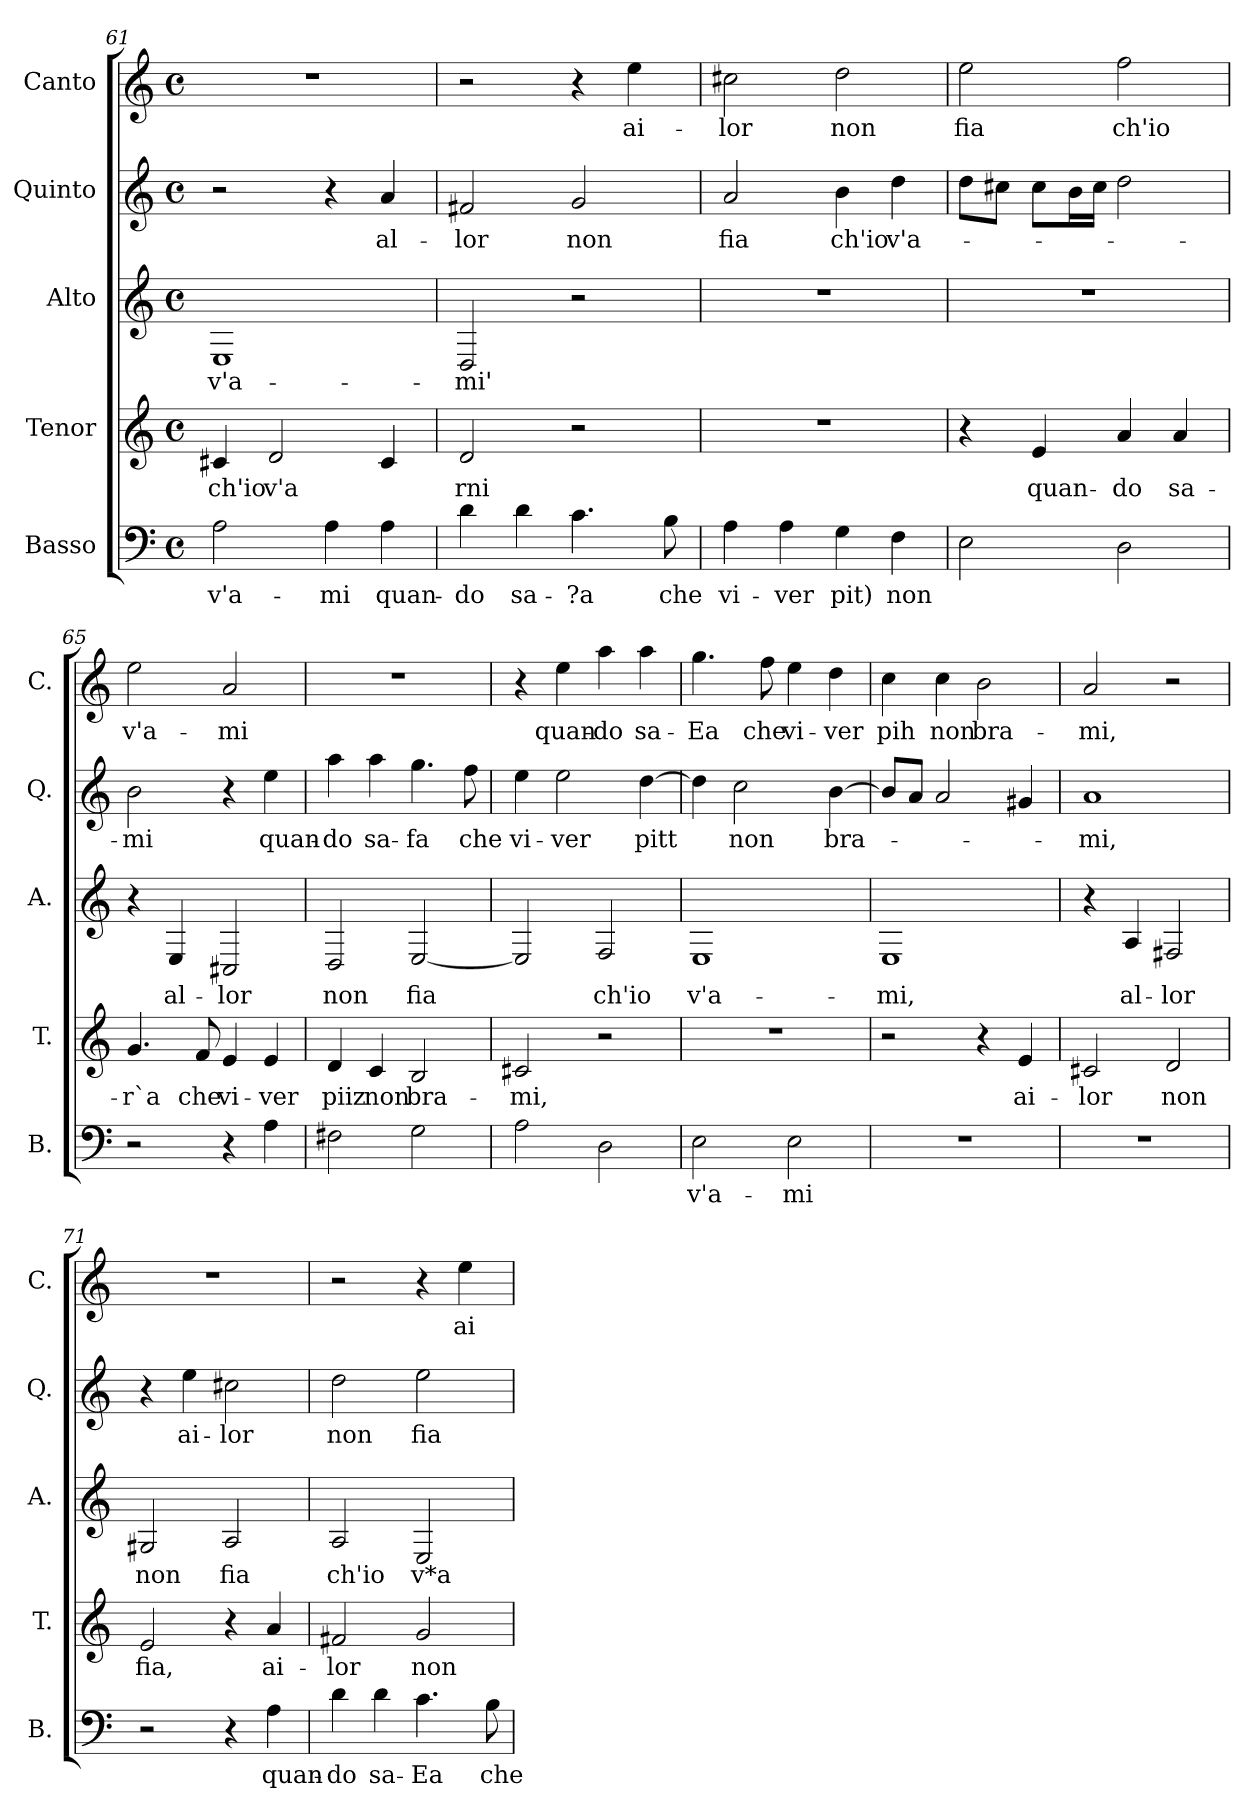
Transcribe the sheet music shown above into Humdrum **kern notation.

**kern	**text	**kern	**text	**kern	**text	**kern	**text	**kern	**text
*part5	*part5	*part4	*part4	*part3	*part3	*part2	*part2	*part1	*part1
*staff5	*staff5	*staff4	*staff4	*staff3	*staff3	*staff2	*staff2	*staff1	*staff1
*I"Basso	*	*I"Tenor	*	*I"Alto	*	*I"Quinto	*	*I"Canto	*
*I'B.	*	*I'T.	*	*I'A.	*	*I'Q.	*	*I'C.	*
!!LO:PB:g=z
*clefF4	*	*clefG2	*	*clefG2	*	*clefG2	*	*clefG2	*
*k[]	*	*k[]	*	*k[]	*	*k[]	*	*k[]	*
*M4/4	*	*M4/4	*	*M4/4	*	*M4/4	*	*M4/4	*
*met(c)	*	*met(c)	*	*met(c)	*	*met(c)	*	*met(c)	*
=61	=61	=61	=61	=61	=61	=61	=61	=61	=61
!	!LO:LY:b	!	!LO:LY:b	!	!LO:LY:b	!	!	!	!
2A\	-v'a-	4c#X/	-ch'io	1E	-v'a-	2r	.	1r	.
!	!	!	!LO:LY:b	!	!	!	!	!	!
.	.	2d/	-v'a	.	.	.	.	.	.
!	!LO:LY:b	!	!	!	!	!	!	!	!
4A\	-mi	.	.	.	.	4r	.	.	.
!	!LO:LY:b	!	!	!	!	!	!LO:LY:b	!	!
4A\	-quan-	4c#/	.	.	.	4a/	-al-	.	.
=62	=62	=62	=62	=62	=62	=62	=62	=62	=62
!	!LO:LY:b	!	!LO:LY:b	!	!LO:LY:b	!	!LO:LY:b	!	!
4d\	-do	2d/	-rni	2D/	-mi'	2f#X/	-lor	2r	.
!	!LO:LY:b	!	!	!	!	!	!	!	!
4d\	-sa-	.	.	.	.	.	.	.	.
!	!LO:LY:b	!	!	!	!	!	!LO:LY:b	!	!
4.c\	-?a	2r	.	2r	.	2g/	-non	4r	.
!	!	!	!	!	!	!	!	!	!LO:LY:b
.	.	.	.	.	.	.	.	4ee\	-ai-
!	!LO:LY:b	!	!	!	!	!	!	!	!
8B\	-che	.	.	.	.	.	.	.	.
=63	=63	=63	=63	=63	=63	=63	=63	=63	=63
!	!LO:LY:b	!	!	!	!	!	!LO:LY:b	!	!LO:LY:b
4A\	-vi-	1r	.	1r	.	2a/	-fia	2cc#X\	-lor
!	!LO:LY:b	!	!	!	!	!	!	!	!
4A\	-ver	.	.	.	.	.	.	.	.
!	!LO:LY:b	!	!	!	!	!	!LO:LY:b	!	!LO:LY:b
4G\	-pit)	.	.	.	.	4b\	-ch'io	2dd\	-non
!	!LO:LY:b	!	!	!	!	!	!LO:LY:b	!	!
4F\	-non	.	.	.	.	4dd\	-v'a-	.	.
=64	=64	=64	=64	=64	=64	=64	=64	=64	=64
!	!	!	!	!	!	!	!	!	!LO:LY:b
2E\	.	4r	.	1r	.	8dd\L	.	2ee\	-fia
.	.	.	.	.	.	8cc#X\J	.	.	.
!	!	!	!LO:LY:b	!	!	!	!	!	!
.	.	4e/	-quan-	.	.	8cc#\L	.	.	.
.	.	.	.	.	.	16b\L	.	.	.
.	.	.	.	.	.	16cc#\JJ	.	.	.
!	!	!	!LO:LY:b	!	!	!	!	!	!LO:LY:b
2D\	.	4a/	-do	.	.	2dd\	.	2ff\	-ch'io
!	!	!	!LO:LY:b	!	!	!	!	!	!
.	.	4a/	-sa-	.	.	.	.	.	.
=65	=65	=65	=65	=65	=65	=65	=65	=65	=65
!	!	!	!LO:LY:b	!	!	!	!LO:LY:b	!	!LO:LY:b
2r	.	4.g/	-r`a	4r	.	2b\	-mi	2ee\	-v'a-
!	!	!	!	!	!LO:LY:b	!	!	!	!
.	.	.	.	4E/	-al-	.	.	.	.
!	!	!	!LO:LY:b	!	!	!	!	!	!
.	.	8f/	-che	.	.	.	.	.	.
!	!	!	!LO:LY:b	!	!LO:LY:b	!	!	!	!LO:LY:b
4r	.	4e/	-vi-	2C#X/	-lor	4r	.	2a/	-mi
!	!	!	!LO:LY:b	!	!	!	!LO:LY:b	!	!
4A\	.	4e/	-ver	.	.	4ee\	-quan-	.	.
=66	=66	=66	=66	=66	=66	=66	=66	=66	=66
!	!	!	!LO:LY:b	!	!LO:LY:b	!	!LO:LY:b	!	!
2F#X\	.	4d/	-piiz	2D/	-non	4aa\	-do	1r	.
!	!	!	!LO:LY:b	!	!	!	!LO:LY:b	!	!
.	.	4c/	-non	.	.	4aa\	-sa-	.	.
!	!	!	!LO:LY:b	!	!LO:LY:b	!	!LO:LY:b	!	!
2G\	.	2B/	-bra-	[2E/	-fia	4.gg\	-fa	.	.
!	!	!	!	!	!	!	!LO:LY:b	!	!
.	.	.	.	.	.	8ff\	-che	.	.
!!LO:LB:g=z
=67	=67	=67	=67	=67	=67	=67	=67	=67	=67
!	!	!	!LO:LY:b	!	!	!	!LO:LY:b	!	!
2A\	.	2c#X/	-mi,	2E/]	.	4ee\	-vi-	4r	.
!	!	!	!	!	!	!	!LO:LY:b	!	!LO:LY:b
.	.	.	.	.	.	2ee\	-ver	4ee\	-quan-
!	!	!	!	!	!LO:LY:b	!	!	!	!LO:LY:b
2D\	.	2r	.	2F/	-ch'io	.	.	4aa\	-do
!	!	!	!	!	!	!	!LO:LY:b	!	!LO:LY:b
.	.	.	.	.	.	[4dd\	-pitt	4aa\	-sa-
=68	=68	=68	=68	=68	=68	=68	=68	=68	=68
!	!LO:LY:b	!	!	!	!LO:LY:b	!	!	!	!LO:LY:b
2E\	-v'a-	1r	.	1E	-v'a-	4dd\]	.	4.gg\	-Ea
!	!	!	!	!	!	!	!LO:LY:b	!	!
.	.	.	.	.	.	2cc\	-non	.	.
!	!	!	!	!	!	!	!	!	!LO:LY:b
.	.	.	.	.	.	.	.	8ff\	-che
!	!LO:LY:b	!	!	!	!	!	!	!	!LO:LY:b
2E\	-mi	.	.	.	.	.	.	4ee\	-vi-
!	!	!	!	!	!	!	!LO:LY:b	!	!LO:LY:b
.	.	.	.	.	.	[4b\	-bra-	4dd\	-ver
=69	=69	=69	=69	=69	=69	=69	=69	=69	=69
!	!	!	!	!	!LO:LY:b	!	!	!	!LO:LY:b
1r	.	2r	.	1E	-mi,	8b/L]	.	4cc\	-pih
.	.	.	.	.	.	8a/J	.	.	.
!	!	!	!	!	!	!	!	!	!LO:LY:b
.	.	.	.	.	.	2a/	.	4cc\	-non
!	!	!	!	!	!	!	!	!	!LO:LY:b
.	.	4r	.	.	.	.	.	2b\	-bra-
!	!	!	!LO:LY:b	!	!	!	!	!	!
.	.	4e/	-ai-	.	.	4g#X/	.	.	.
=70	=70	=70	=70	=70	=70	=70	=70	=70	=70
!	!	!	!LO:LY:b	!	!	!	!LO:LY:b	!	!LO:LY:b
1r	.	2c#X/	-lor	4r	.	1a	-mi,	2a/	-mi,
!	!	!	!	!	!LO:LY:b	!	!	!	!
.	.	.	.	4A/	-al-	.	.	.	.
!	!	!	!LO:LY:b	!	!LO:LY:b	!	!	!	!
.	.	2d/	-non	2F#X/	-lor	.	.	2r	.
=71	=71	=71	=71	=71	=71	=71	=71	=71	=71
!	!	!	!LO:LY:b	!	!LO:LY:b	!	!	!	!
2r	.	2e/	-fia,	2G#X/	-non	4r	.	1r	.
!	!	!	!	!	!	!	!LO:LY:b	!	!
.	.	.	.	.	.	4ee\	-ai-	.	.
!	!	!	!	!	!LO:LY:b	!	!LO:LY:b	!	!
4r	.	4r	.	2A/	-fia	2cc#X\	-lor	.	.
!	!LO:LY:b	!	!LO:LY:b	!	!	!	!	!	!
4A\	-quan-	4a/	-ai-	.	.	.	.	.	.
=72	=72	=72	=72	=72	=72	=72	=72	=72	=72
!	!LO:LY:b	!	!LO:LY:b	!	!LO:LY:b	!	!LO:LY:b	!	!
4d\	-do	2f#X/	-lor	2A/	-ch'io	2dd\	-non	2r	.
!	!LO:LY:b	!	!	!	!	!	!	!	!
4d\	-sa-	.	.	.	.	.	.	.	.
!	!LO:LY:b	!	!LO:LY:b	!	!LO:LY:b	!	!LO:LY:b	!	!
4.c\	-Ea	2g/	-non	2E/	-v*a-	2ee\	-fia	4r	.
!	!	!	!	!	!	!	!	!	!LO:LY:b
.	.	.	.	.	.	.	.	4ee\	-ai-
!	!LO:LY:b	!	!	!	!	!	!	!	!
8B\	-che	.	.	.	.	.	.	.	.
=	=	=	=	=	=	=	=	=	=
*-	*-	*-	*-	*-	*-	*-	*-	*-	*-
